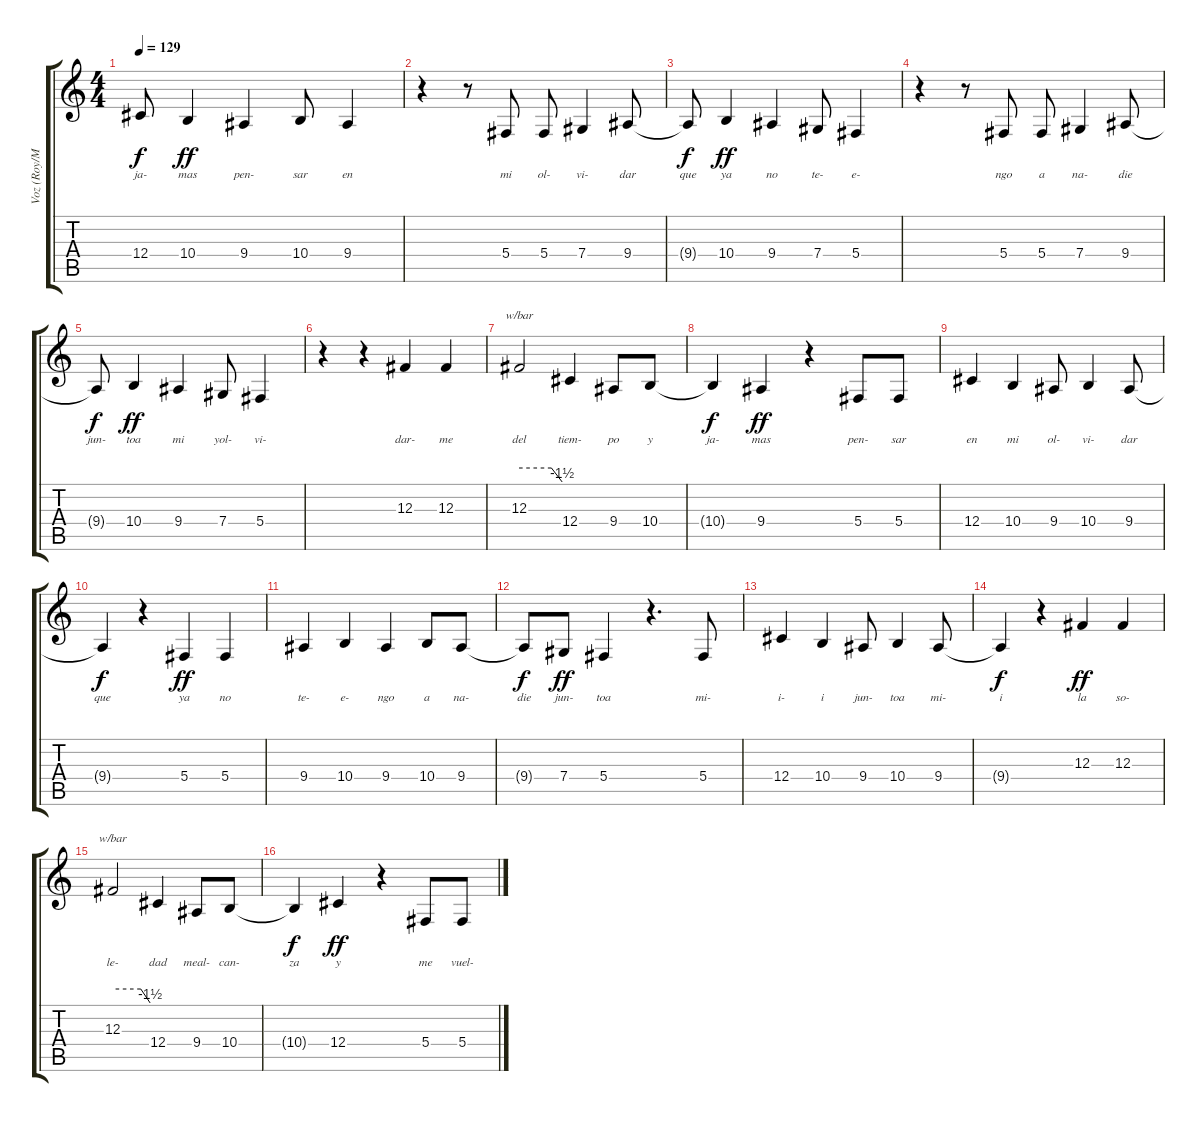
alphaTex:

\track ("Voz (Roy/Meyer)" "Voz (Roy/M") {instrument sopranosax}
\staff {score tabs}
\tuning (Eb4 Bb3 Gb3 Db3 Ab2 Eb2) {hide}
\ts (4 4)
\tempo 129
\clef g2
\ks c
12.4{t}.8{lyrics (0 "ja-") lyrics (1 "") lyrics (2 "") lyrics (3 "") lyrics (4 "") dy f} 10.4.4{lyrics (0 "mas") lyrics (1 "") lyrics (2 "") lyrics (3 "") lyrics (4 "") dy ff} 9.4.4{lyrics (0 "pen-") lyrics (1 "") lyrics (2 "") lyrics (3 "") lyrics (4 "")} 10.4.8{lyrics (0 "sar") lyrics (1 "") lyrics (2 "") lyrics (3 "") lyrics (4 "")} 9.4.4{lyrics (0 "en") lyrics (1 "") lyrics (2 "") lyrics (3 "") lyrics (4 "")} |
r.4 r.8 5.4.8{lyrics (0 "mi") lyrics (1 "") lyrics (2 "") lyrics (3 "") lyrics (4 "")} 5.4.8{lyrics (0 "ol-") lyrics (1 "") lyrics (2 "") lyrics (3 "") lyrics (4 "")} 7.4.4{lyrics (0 "vi-") lyrics (1 "") lyrics (2 "") lyrics (3 "") lyrics (4 "")} 9.4.8{lyrics (0 "dar") lyrics (1 "") lyrics (2 "") lyrics (3 "") lyrics (4 "")} |
9.4{t}.8{lyrics (0 "que") lyrics (1 "") lyrics (2 "") lyrics (3 "") lyrics (4 "") dy f} 10.4.4{lyrics (0 "ya") lyrics (1 "") lyrics (2 "") lyrics (3 "") lyrics (4 "") dy ff} 9.4.4{lyrics (0 "no") lyrics (1 "") lyrics (2 "") lyrics (3 "") lyrics (4 "")} 7.4.8{lyrics (0 "te-") lyrics (1 "") lyrics (2 "") lyrics (3 "") lyrics (4 "")} 5.4.4{lyrics (0 "e-") lyrics (1 "") lyrics (2 "") lyrics (3 "") lyrics (4 "")} |
r.4 r.8 5.4.8{lyrics (0 "ngo") lyrics (1 "") lyrics (2 "") lyrics (3 "") lyrics (4 "")} 5.4.8{lyrics (0 "a") lyrics (1 "") lyrics (2 "") lyrics (3 "") lyrics (4 "")} 7.4.4{lyrics (0 "na-") lyrics (1 "") lyrics (2 "") lyrics (3 "") lyrics (4 "")} 9.4.8{lyrics (0 "die") lyrics (1 "") lyrics (2 "") lyrics (3 "") lyrics (4 "")} |
9.4{t}.8{lyrics (0 "jun-") lyrics (1 "") lyrics (2 "") lyrics (3 "") lyrics (4 "") dy f} 10.4.4{lyrics (0 "toa") lyrics (1 "") lyrics (2 "") lyrics (3 "") lyrics (4 "") dy ff} 9.4.4{lyrics (0 "mi") lyrics (1 "") lyrics (2 "") lyrics (3 "") lyrics (4 "")} 7.4.8{lyrics (0 "yol-") lyrics (1 "") lyrics (2 "") lyrics (3 "") lyrics (4 "")} 5.4.4{lyrics (0 "vi-") lyrics (1 "") lyrics (2 "") lyrics (3 "") lyrics (4 "")} |
r.4 r.4 12.3.4{lyrics (0 "dar-") lyrics (1 "") lyrics (2 "") lyrics (3 "") lyrics (4 "")} 12.3.4{lyrics (0 "me") lyrics (1 "") lyrics (2 "") lyrics (3 "") lyrics (4 "")} |
12.3.2{tbe (custom default 0 0 45 0 60 -6) lyrics (0 "del") lyrics (1 "") lyrics (2 "") lyrics (3 "") lyrics (4 "")} 12.4.4{lyrics (0 "tiem-") lyrics (1 "") lyrics (2 "") lyrics (3 "") lyrics (4 "")} 9.4.8{lyrics (0 "po") lyrics (1 "") lyrics (2 "") lyrics (3 "") lyrics (4 "")} 10.4.8{lyrics (0 "y") lyrics (1 "") lyrics (2 "") lyrics (3 "") lyrics (4 "")} |
10.4{t}.4{lyrics (0 "ja-") lyrics (1 "") lyrics (2 "") lyrics (3 "") lyrics (4 "") dy f} 9.4.4{lyrics (0 "mas") lyrics (1 "") lyrics (2 "") lyrics (3 "") lyrics (4 "") dy ff} r.4 5.4.8{lyrics (0 "pen-") lyrics (1 "") lyrics (2 "") lyrics (3 "") lyrics (4 "")} 5.4.8{lyrics (0 "sar") lyrics (1 "") lyrics (2 "") lyrics (3 "") lyrics (4 "")} |
12.4.4{lyrics (0 "en") lyrics (1 "") lyrics (2 "") lyrics (3 "") lyrics (4 "")} 10.4.4{lyrics (0 "mi") lyrics (1 "") lyrics (2 "") lyrics (3 "") lyrics (4 "")} 9.4.8{lyrics (0 "ol-") lyrics (1 "") lyrics (2 "") lyrics (3 "") lyrics (4 "")} 10.4.4{lyrics (0 "vi-") lyrics (1 "") lyrics (2 "") lyrics (3 "") lyrics (4 "")} 9.4.8{lyrics (0 "dar") lyrics (1 "") lyrics (2 "") lyrics (3 "") lyrics (4 "")} |
9.4{t}.4{lyrics (0 "que") lyrics (1 "") lyrics (2 "") lyrics (3 "") lyrics (4 "") dy f} r.4 5.4.4{lyrics (0 "ya") lyrics (1 "") lyrics (2 "") lyrics (3 "") lyrics (4 "") dy ff} 5.4.4{lyrics (0 "no") lyrics (1 "") lyrics (2 "") lyrics (3 "") lyrics (4 "")} |
9.4.4{lyrics (0 "te-") lyrics (1 "") lyrics (2 "") lyrics (3 "") lyrics (4 "")} 10.4.4{lyrics (0 "e-") lyrics (1 "") lyrics (2 "") lyrics (3 "") lyrics (4 "")} 9.4.4{lyrics (0 "ngo") lyrics (1 "") lyrics (2 "") lyrics (3 "") lyrics (4 "")} 10.4.8{lyrics (0 "a") lyrics (1 "") lyrics (2 "") lyrics (3 "") lyrics (4 "")} 9.4.8{lyrics (0 "na-") lyrics (1 "") lyrics (2 "") lyrics (3 "") lyrics (4 "")} |
9.4{t}.8{lyrics (0 "die") lyrics (1 "") lyrics (2 "") lyrics (3 "") lyrics (4 "") dy f} 7.4.8{lyrics (0 "jun-") lyrics (1 "") lyrics (2 "") lyrics (3 "") lyrics (4 "") dy ff} 5.4.4{lyrics (0 "toa") lyrics (1 "") lyrics (2 "") lyrics (3 "") lyrics (4 "")} r.4{d} 5.4.8{lyrics (0 "mi-") lyrics (1 "") lyrics (2 "") lyrics (3 "") lyrics (4 "")} |
12.4.4{lyrics (0 "i-") lyrics (1 "") lyrics (2 "") lyrics (3 "") lyrics (4 "")} 10.4.4{lyrics (0 "i") lyrics (1 "") lyrics (2 "") lyrics (3 "") lyrics (4 "")} 9.4.8{lyrics (0 "jun-") lyrics (1 "") lyrics (2 "") lyrics (3 "") lyrics (4 "")} 10.4.4{lyrics (0 "toa") lyrics (1 "") lyrics (2 "") lyrics (3 "") lyrics (4 "")} 9.4.8{lyrics (0 "mi-") lyrics (1 "") lyrics (2 "") lyrics (3 "") lyrics (4 "")} |
9.4{t}.4{lyrics (0 "i") lyrics (1 "") lyrics (2 "") lyrics (3 "") lyrics (4 "") dy f} r.4 12.3.4{lyrics (0 "la") lyrics (1 "") lyrics (2 "") lyrics (3 "") lyrics (4 "") dy ff} 12.3.4{lyrics (0 "so-") lyrics (1 "") lyrics (2 "") lyrics (3 "") lyrics (4 "")} |
12.3.2{tbe (custom default 0 0 45 0 60 -6) lyrics (0 "le-") lyrics (1 "") lyrics (2 "") lyrics (3 "") lyrics (4 "")} 12.4.4{lyrics (0 "dad") lyrics (1 "") lyrics (2 "") lyrics (3 "") lyrics (4 "")} 9.4.8{lyrics (0 "meal-") lyrics (1 "") lyrics (2 "") lyrics (3 "") lyrics (4 "")} 10.4.8{lyrics (0 "can-") lyrics (1 "") lyrics (2 "") lyrics (3 "") lyrics (4 "")} |
10.4{t}.4{lyrics (0 "za") lyrics (1 "") lyrics (2 "") lyrics (3 "") lyrics (4 "") dy f} 12.4.4{lyrics (0 "y") lyrics (1 "") lyrics (2 "") lyrics (3 "") lyrics (4 "") dy ff} r.4 5.4.8{lyrics (0 "me") lyrics (1 "") lyrics (2 "") lyrics (3 "") lyrics (4 "")} 5.4.8{lyrics (0 "vuel-") lyrics (1 "") lyrics (2 "") lyrics (3 "") lyrics (4 "")}
